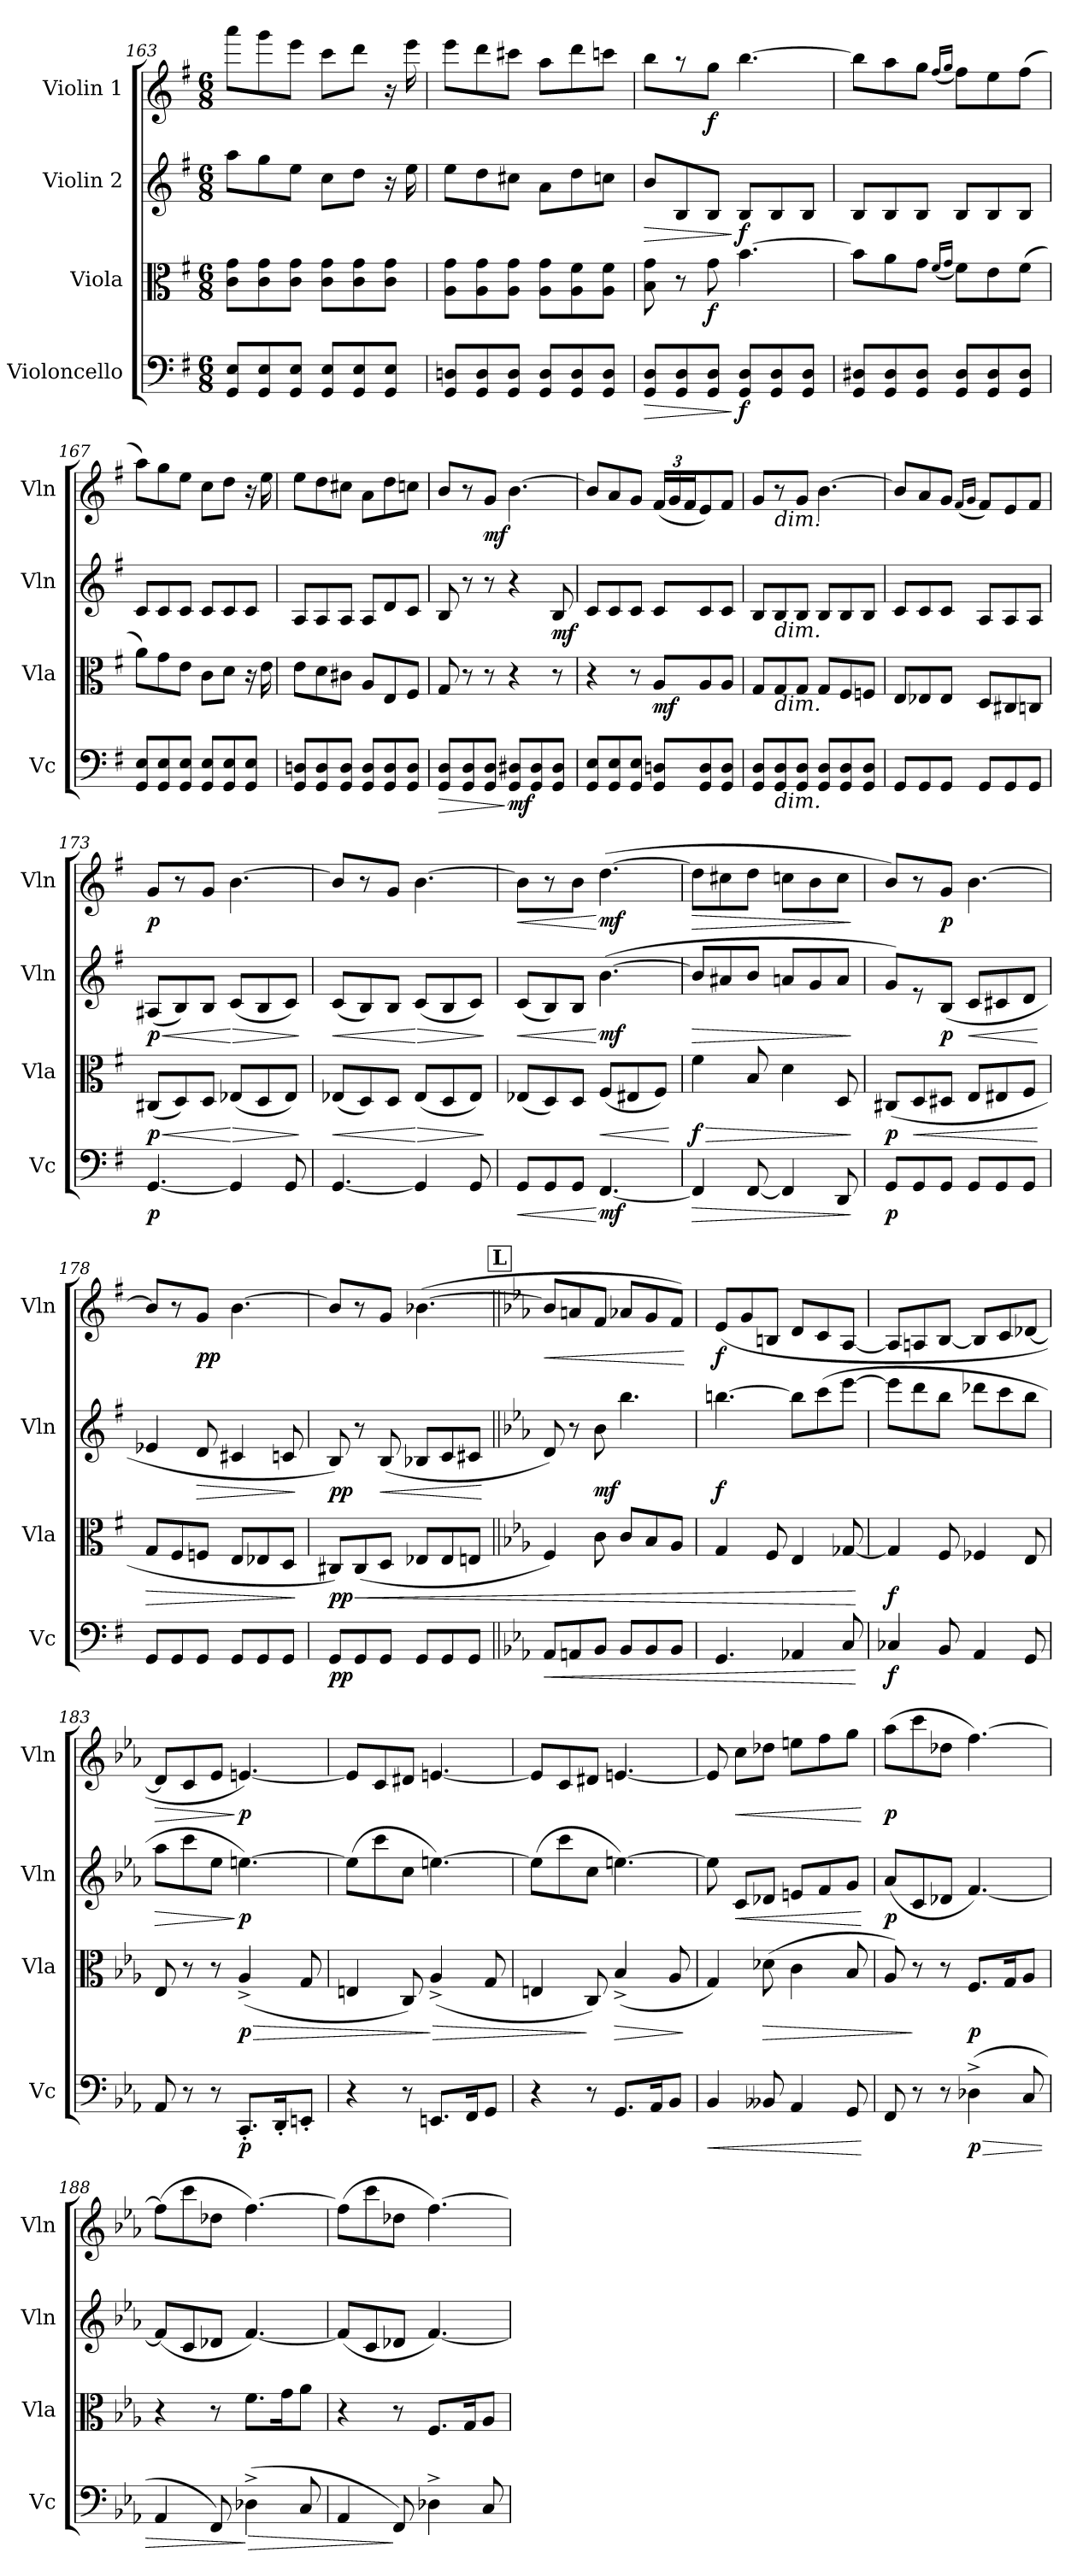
**kern	**dynam	**kern	**dynam	**kern	**dynam	**kern	**dynam
*part4	*part4	*part3	*part3	*part2	*part2	*part1	*part1
*staff4	*staff4	*staff3	*staff3	*staff2	*staff2	*staff1	*staff1
*I"Violoncello	*	*I"Viola	*	*I"Violin 2	*	*I"Violin 1	*
*I'Vc	*	*I'Vla	*	*I'Vln	*	*I'Vln	*
*clefF4	*	*clefC3	*	*clefG2	*	*clefG2	*
*k[f#]	*	*k[f#]	*	*k[f#]	*	*k[f#]	*
*M6/8	*	*M6/8	*	*M6/8	*	*M6/8	*
=163	=163	=163	=163	=163	=163	=163	=163
8GG/ 8E/L	.	8c\ 8g\L	.	8aa\L	.	8aaa\L	.
8GG/ 8E/	.	8c\ 8g\	.	8gg\	.	8ggg\	.
8GG/ 8E/J	.	8c\ 8g\J	.	8ee\J	.	8eee\J	.
8GG/ 8E/L	.	8c\ 8g\L	.	8cc\L	.	8ccc\L	.
8GG/ 8E/	.	8c\ 8g\	.	8dd\J	.	8ddd\J	.
8GG/ 8E/J	.	8c\ 8g\J	.	16r	.	16r	.
.	.	.	.	16ee\	.	16eee\	.
=164	=164	=164	=164	=164	=164	=164	=164
8GG/ 8Dn/L	.	8A\ 8g\L	.	8ee\L	.	8eee\L	.
8GG/ 8D/	.	8A\ 8g\	.	8dd\	.	8ddd\	.
8GG/ 8D/J	.	8A\ 8g\J	.	8cc#X\J	.	8ccc#X\J	.
8GG/ 8D/L	.	8A\ 8g\L	.	8a\L	.	8aa\L	.
8GG/ 8D/	.	8A\ 8f#\	.	8dd\	.	8ddd\	.
8GG/ 8D/J	.	8A\ 8f#\J	.	8ccn\J	.	8cccn\J	.
!!LO:LB:g=z
=165	=165	=165	=165	=165	=165	=165	=165
!	!LO:HP:b	!	!	!	!LO:HP:b	!	!
8GG/ 8D/L	>	8B\ 8g\	.	8b/L	>	8bb\L	.
8GG/ 8D/	.	8r	.	8B/	.	8r	.
!	!	!	!LO:DY:b	!	!	!	!LO:DY:b
8GG/ 8D/J	.	8g\	f	8B/J	.	8gg\J	f
!	!LO:DY:n=1:b	!	!	!	!LO:DY:n=1:b	!	!
8GG/ 8D/L	] f	[4.b\	.	8B/L	] f	[4.bb\	.
8GG/ 8D/	.	.	.	8B/	.	.	.
8GG/ 8D/J	.	.	.	8B/J	.	.	.
=166	=166	=166	=166	=166	=166	=166	=166
8GG/ 8D#X/L	.	8b\L]	.	8B/L	.	8bb\L]	.
8GG/ 8D#/	.	8a\	.	8B/	.	8aa\	.
8GG/ 8D#/J	.	8g\J	.	8B/J	.	8gg\J	.
.	.	(16qf#/LL	.	.	.	(16qff#/LL	.
.	.	16qg/JJ	.	.	.	16qgg/JJ	.
8GG/ 8D#/L	.	8f#\L)	.	8B/L	.	8ff#\L)	.
8GG/ 8D#/	.	8e\	.	8B/	.	8ee\	.
8GG/ 8D#/J	.	(8f#\J	.	8B/J	.	(8ff#\J	.
=167	=167	=167	=167	=167	=167	=167	=167
8GG/ 8E/L	.	8a\L)	.	8c/L	.	8aa\L)	.
8GG/ 8E/	.	8g\	.	8c/	.	8gg\	.
8GG/ 8E/J	.	8e\J	.	8c/J	.	8ee\J	.
8GG/ 8E/L	.	8c\L	.	8c/L	.	8cc\L	.
8GG/ 8E/	.	8d\J	.	8c/	.	8dd\J	.
8GG/ 8E/J	.	16r	.	8c/J	.	16r	.
.	.	16e\	.	.	.	16ee\	.
=168	=168	=168	=168	=168	=168	=168	=168
8GG/ 8Dn/L	.	8e\L	.	8A/L	.	8ee\L	.
8GG/ 8D/	.	8d\	.	8A/	.	8dd\	.
8GG/ 8D/J	.	8c#X\J	.	8A/J	.	8cc#X\J	.
8GG/ 8D/L	.	8A/L	.	8A/L	.	8a\L	.
8GG/ 8D/	.	8E/	.	8d/	.	8dd\	.
8GG/ 8D/J	.	8F#/J	.	8c/J	.	8ccn\J	.
=169	=169	=169	=169	=169	=169	=169	=169
!	!LO:HP:b	!	!	!	!	!	!
8GG/ 8D/L	>	8G/	.	8B/	.	8b/L	.
8GG/ 8D/	.	8r	.	8r	.	8r	.
!	!	!	!	!	!	!	!LO:DY:b
8GG/ 8D/J	.	8r	.	8r	.	8g/J	mf
!	!LO:DY:n=1:b	!	!	!	!	!	!
8GG/ 8D#X/L	] mf	4r	.	4r	.	[4.b\	.
8GG/ 8D#/	.	.	.	.	.	.	.
!	!	!	!	!	!LO:DY:b	!	!
8GG/ 8D#/J	.	8r	.	8B/	mf	.	.
!!LO:PB:g=z
=170	=170	=170	=170	=170	=170	=170	=170
8GG/ 8E/L	.	4r	.	8c/L	.	8b/L]	.
8GG/ 8E/	.	.	.	8c/	.	8a/	.
8GG/ 8E/J	.	8r	.	8c/J	.	8g/J	.
*	*	*	*	*	*	*Xbrackettup	*
!	!	!	!LO:DY:b	!	!	!	!
8GG/ 8Dn/L	.	8A/L	mf	8c/L	.	(24f#/LL	.
.	.	.	.	.	.	24g/	.
.	.	.	.	.	.	24f#/J	.
8GG/ 8D/	.	8A/	.	8c/	.	8e/)	.
8GG/ 8D/J	.	8A/J	.	8c/J	.	8f#/J	.
=171	=171	=171	=171	=171	=171	=171	=171
8GG/ 8D/L	.	8G/L	.	8B/L	.	8g/L	.
!	!	!	!	!	!	!LO:TX:b:i:t=dim.	!
!	!	!	!	!LO:TX:b:i:t=dim.	!	!	!
!	!	!LO:TX:b:i:t=dim.	!	!	!	!	!
!LO:TX:b:i:t=dim.	!	!	!	!	!	!	!
8GG/ 8D/	.	8G/	.	8B/	.	8r	.
8GG/ 8D/J	.	8G/J	.	8B/J	.	8g/J	.
8GG/ 8D/L	.	8G/L	.	8B/L	.	[4.b\	.
8GG/ 8D/	.	8F#/	.	8B/	.	.	.
8GG/ 8D/J	.	8Fn/J	.	8B/J	.	.	.
=172	=172	=172	=172	=172	=172	=172	=172
8GG/L	.	8E/L	.	8c/L	.	8b/L]	.
8GG/	.	8E-X/	.	8c/	.	8a/	.
8GG/J	.	8E-/J	.	8c/J	.	8g/J	.
.	.	.	.	.	.	(16qf#/LL	.
.	.	.	.	.	.	16qg/JJ	.
8GG/L	.	8D/L	.	8A/L	.	8f#/L)	.
8GG/	.	8C#X/	.	8A/	.	8e/	.
8GG/J	.	8Cn/J	.	8A/J	.	8f#/J	.
=173	=173	=173	=173	=173	=173	=173	=173
!	!LO:DY:b	!	!LO:HP:b	!	!LO:HP:b	!	!
!	!	!	!LO:DY:n=1:b	!	!LO:DY:n=1:b	!	!LO:DY:b
[4.GG/	p	(8C#X/L	< p	(8A#X/L	< p	8g/L	p
.	.	8D/)	.	8B/)	.	8r	.
.	.	8D/J	.	8B/J	.	8g/J	.
!	!	!	!LO:HP:n=1:b	!	!LO:HP:n=1:b	!	!
4GG/]	.	(8E-X/L	[ >	(8c/L	[ >	[4.b\	.
.	.	8D/	.	8B/	.	.	.
8GG/	.	8E-/J)	.	8c/J)	.	.	.
.	.	.	]	.	]	.	.
=174	=174	=174	=174	=174	=174	=174	=174
!	!	!	!LO:HP:b	!	!LO:HP:b	!	!
[4.GG/	.	(8E-X/L	<	(8c/L	<	8b/L]	.
.	.	8D/)	.	8B/)	.	8r	.
.	.	8D/J	.	8B/J	.	8g/J	.
!	!	!	!LO:HP:n=1:b	!	!LO:HP:n=1:b	!	!
4GG/]	.	(8E-/L	[ >	(8c/L	[ >	[4.b\	.
.	.	8D/	.	8B/	.	.	.
8GG/	.	8E-/J)	.	8c/J)	.	.	.
.	.	.	]	.	]	.	.
!!LO:LB:g=z
=175	=175	=175	=175	=175	=175	=175	=175
!	!LO:HP:b	!	!	!	!LO:HP:b	!	!LO:HP:b
8GG/L	<	(8E-X/L	.	(8c/L	<	8b\L]	<
8GG/	.	8D/)	.	8B/)	.	8r	.
8GG/J	.	8D/J	.	8B/J	.	8b\J	.
!	!LO:DY:n=1:b	!	!LO:HP:b	!	!LO:DY:n=1:b	!	!LO:DY:n=1:b
[4.FF#/	[ mf	(8F#/L	<	([4.b\	[ mf	([4.dd\	[ mf
.	.	8E#X/	.	.	.	.	.
.	.	8F#/J)	.	.	.	.	.
.	.	.	[	.	.	.	.
=176	=176	=176	=176	=176	=176	=176	=176
!	!LO:HP:b	!	!LO:HP:b	!	!LO:HP:b	!	!LO:HP:b
!	!	!	!LO:DY:n=1:b	!	!	!	!
4FF#/]	>	4f#\	> f	8b/L]	>	8dd\L]	>
.	.	.	.	8a#X/	.	8cc#X\	.
[8FF#/	.	8B/	.	8b/J	.	8dd\J	.
4FF#/]	.	4d\	.	8an/L	.	8ccn\L	.
.	.	.	.	8g/	.	8b\	.
8DD/	.	8D/	.	8a/J	.	8cc\J	.
.	]	.	]	.	]	.	]
=177	=177	=177	=177	=177	=177	=177	=177
!	!LO:DY:b	!	!LO:DY:b	!	!	!	!
8GG/L	p	(8C#X/L	p	8g/L)	.	8b/L)	.
!	!	!	!LO:HP:b	!	!	!	!
8GG/	.	8D/	<	8r	.	8r	.
!	!	!	!	!	!LO:DY:b	!	!LO:DY:b
8GG/J	.	8D#X/J	.	(8B/J	p	8g/J	p
!	!	!	!	!	!LO:HP:b	!	!
8GG/L	.	8E/L	.	8c/L	<	[4.b\	.
8GG/	.	8E#X/	.	8c#X/	.	.	.
8GG/J	.	8F#/J	.	8d/J	.	.	.
.	.	.	[	.	[	.	.
=178	=178	=178	=178	=178	=178	=178	=178
!	!	!	!LO:HP:b	!	!	!	!
8GG/L	.	8G/L	>	4e-X/	.	8b/L]	.
8GG/	.	8F#/	.	.	.	8r	.
!	!	!	!	!	!LO:HP:b	!	!LO:DY:b
8GG/J	.	8Fn/J	.	8d/	>	8g/J	pp
8GG/L	.	8E/L	.	4c#X/	.	[4.b\	.
8GG/	.	8E-X/	.	.	.	.	.
8GG/J	.	8D/J	.	8cn/	.	.	.
.	.	.	]	.	]	.	.
=179	=179	=179	=179	=179	=179	=179	=179
!	!LO:DY:b	!	!LO:DY:b	!	!LO:DY:b	!	!
8GG/L	pp	8C#X/L)	pp	8B/)	pp	8b/L]	.
!	!	!	!LO:HP:b	!	!	!	!
8GG/	.	(8C#/	<	8r	.	8r	.
!	!	!	!	!	!LO:HP:b	!	!
8GG/J	.	8D/J	.	(8B/	<	8g/J	.
8GG/L	.	8E-X/L	.	8B-X/L	.	([4.b-X\	.
8GG/	.	8E-/	.	8c/	.	.	.
8GG/J	.	8En/J	.	8c#X/J	.	.	.
.	.	.	.	.	[	.	.
!!LO:LB:g=z
!!LO:REH:place=s1:a:B:cj:fs=14:t=L
=180||	=180||	=180||	=180||	=180||	=180||	=180||	=180||
*k[b-e-a-]	*	*k[b-e-a-]	*	*k[b-e-a-]	*	*k[b-e-a-]	*
!	!LO:HP:b	!	!	!	!	!	!LO:HP:b
8AA-/L	<	4F/)	.	8d/)	.	8b-/L]	<
8AAn/	.	.	.	8r	.	8an/	.
!	!	!	!	!	!LO:DY:b	!	!
8BB-/J	.	8c\	.	8b-\	mf	8f/J	.
8BB-/L	.	8c/L	.	4.bb-\	.	8a-X/L	.
8BB-/	.	8B-/	.	.	.	8g/	.
8BB-/J	.	8A-/J	.	.	.	8f/J)	.
.	.	.	.	.	.	.	[
=181	=181	=181	=181	=181	=181	=181	=181
!	!	!	!	!	!LO:DY:b	!	!LO:DY:b
4.GG/	.	4G/	.	[4.bbn\	f	(8e-/L	f
.	.	.	.	.	.	8g/	.
.	.	8F/	.	.	.	8Bn/J	.
4AA-X/	.	4E-/	.	8bb\L]	.	8d/L	.
.	.	.	.	(8ccc\	.	8c/	.
8C/	.	[8G-X/	.	[8eee-\J	.	[8A-/J	.
.	[	.	[	.	.	.	.
=182	=182	=182	=182	=182	=182	=182	=182
!	!LO:DY:b	!	!LO:DY:b	!	!	!	!
4C-X/	f	4G-/]	f	8eee-\L]	.	8A-/L]	.
.	.	.	.	8ddd\	.	8An/	.
8BB-/	.	8F/	.	8bb-\J	.	[8B-/J	.
4AA-/	.	4F-X/	.	8ddd-X\L	.	8B-/L]	.
.	.	.	.	8ccc\	.	8c/	.
8GG/	.	8E-/	.	8bb-\J	.	[8d-X/J	.
=183	=183	=183	=183	=183	=183	=183	=183
!	!	!	!	!	!LO:HP:b	!	!LO:HP:b
8AA-/	.	8E-/	.	8aa-\L	>	8d-/L]	>
8r	.	8r	.	8ccc\	.	8c/	.
8r	.	8r	.	8ee-\J	.	8e-/J	.
!	!LO:DY:b	!	!LO:HP:b	!	!	!	!
!	!	!	!LO:DY:n=1:b	!	!LO:DY:n=1:b	!	!LO:DY:n=1:b
8.CC'/L	p	(4A-^/	> p	[4.een\)	] p	[4.en/)	] p
16DD'/K	.	.	.	.	.	.	.
8EEn'/J	.	8G/	.	.	.	.	.
=184	=184	=184	=184	=184	=184	=184	=184
4r	.	4En/	.	(8ee\L]	.	8e/L]	.
.	.	.	.	8ccc\	.	8c/	.
8r	.	8C/)	.	8cc\J	.	8d#X/J	.
!	!	!	!LO:HP:n=1:b	!	!	!	!
8.EEn/L	.	(4A-^/	] >	[4.een\)	.	[4.en/	.
16FF/K	.	.	.	.	.	.	.
8GG/J	.	8G/	.	.	.	.	.
!!LO:LB:g=z
=185	=185	=185	=185	=185	=185	=185	=185
4r	.	4En/	.	(8een\L]	.	8en/L]	.
.	.	.	.	8ccc\	.	8c/	.
8r	.	8C/)	]	8cc\J	.	8d#X/J	.
!	!	!	!LO:HP:b	!	!	!	!
8.GG/L	.	(4B-^/	>	[4.ee\)	.	[4.e/	.
16AA-/K	.	.	.	.	.	.	.
8BB-/J	.	8A-/	.	.	.	.	.
.	.	.	]	.	.	.	.
=186	=186	=186	=186	=186	=186	=186	=186
!	!LO:HP:b	!	!	!	!	!	!
4BB-/	<	4G/)	.	8ee\]	.	8e/]	.
!	!	!	!	!	!LO:HP:b	!	!LO:HP:b
.	.	.	.	8c/L	<	8cc\L	<
!	!	!	!LO:HP:b	!	!	!	!
8BB--X/	.	(8d-X\	>	8d-X/J	.	8dd-X\J	.
4AA-/	.	4c\	.	8en/L	.	8een\L	.
.	.	.	.	8f/	.	8ff\	.
8GG/	.	8B-/	.	8g/J	.	8gg\J	.
.	[	.	.	.	[	.	[
=187	=187	=187	=187	=187	=187	=187	=187
!	!	!	!	!	!LO:DY:b	!	!LO:DY:b
8FF/	.	8A-/)	.	(8a-/L	p	(8aa-\L	p
8r	.	8r	]	8c/	.	8ccc\	.
8r	.	8r	.	8d-X/J	.	8dd-X\J	.
!	!LO:HP:b	!	!	!	!	!	!
!	!LO:DY:n=1:b	!	!LO:DY:b	!	!	!	!
(4D-X^\	> p	8.F/L	p	[4.f/)	.	[4.ff\)	.
.	.	16G/K	.	.	.	.	.
8C/	.	8A-/J	.	.	.	.	.
=188	=188	=188	=188	=188	=188	=188	=188
4AA-/	.	4r	.	(8f/L]	.	(8ff\L]	.
.	.	.	.	8c/	.	8ccc\	.
8FF/)	.	8r	.	8d-X/J	.	8dd-X\J	.
!	!LO:HP:n=1:b	!	!	!	!	!	!
(4D-X^\	] >	8.f\L	.	[4.f/)	.	[4.ff\)	.
.	.	16g\K	.	.	.	.	.
8C/	.	8a-\J	.	.	.	.	.
=189	=189	=189	=189	=189	=189	=189	=189
4AA-/	.	4r	.	(8f/L]	.	(8ff\L]	.
.	.	.	.	8c/	.	8ccc\	.
8FF/)	]	8r	.	8d-X/J	.	8dd-X\J	.
4D-X^\	.	8.F/L	.	[4.f/)	.	[4.ff\)	.
.	.	16G/K	.	.	.	.	.
8C/	.	8A-/J	.	.	.	.	.
=	=	=	=	=	=	=	=
*-	*-	*-	*-	*-	*-	*-	*-
